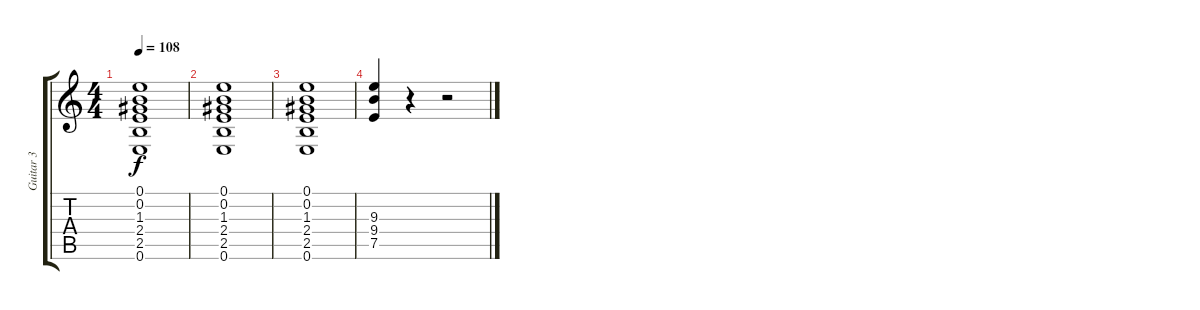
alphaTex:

\track ("Guitar 3" "Guitar 3") {instrument distortionguitar}
\staff {score tabs}
\tuning (E4 B3 G3 D3 A2 E2) {hide}
\ts (4 4)
\tempo 108
\clef g2
\ks c
(0.1 0.2 1.3 2.4 2.5 0.6).1{dy f} |
(0.1 0.2 1.3 2.4 2.5 0.6).1 |
(0.1 0.2 1.3 2.4 2.5 0.6).1 |
(9.3 9.4 7.5).4 r.4 r.2
